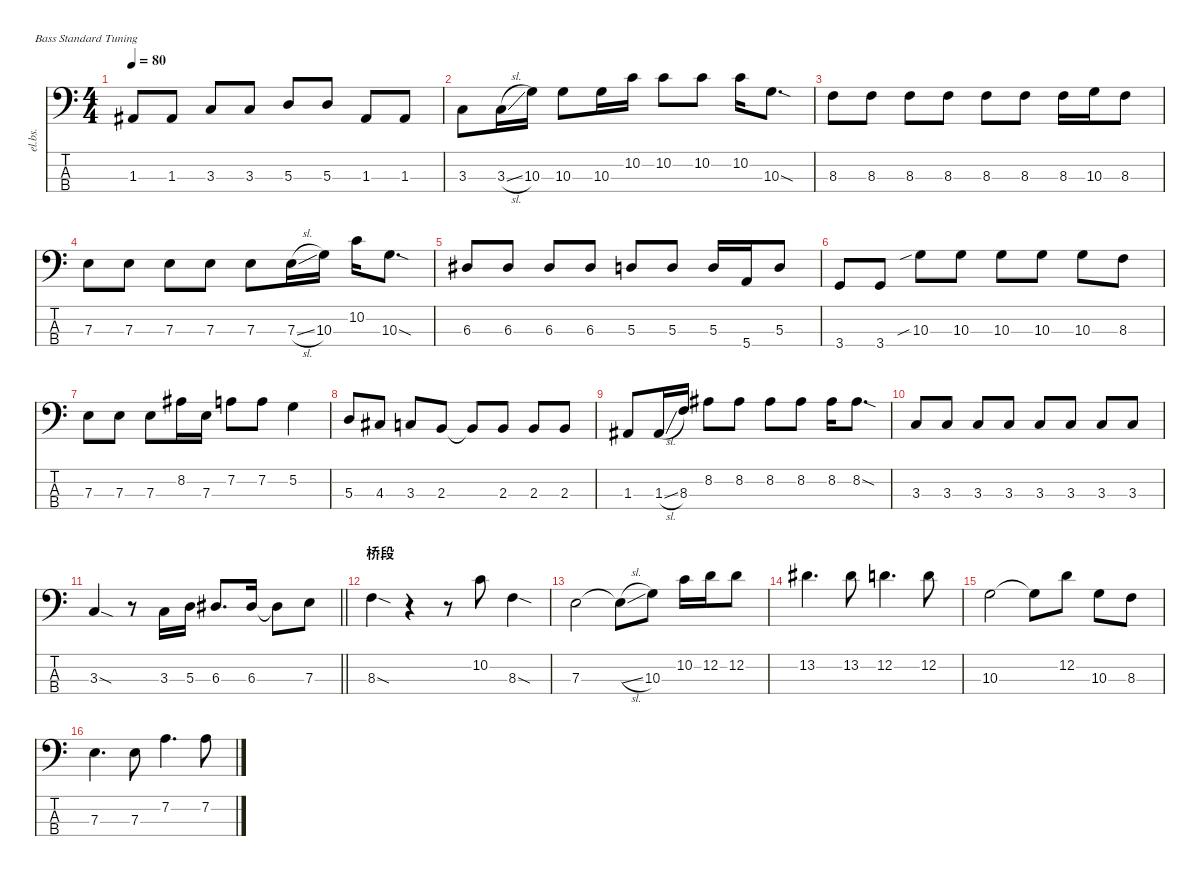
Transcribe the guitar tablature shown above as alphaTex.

\defaultSystemsLayout 4
\hideDynamics
\bracketExtendMode nobrackets
\track ("Electric Bass" "el.bs.") {mute instrument electricbassfinger}
\staff {score tabs}
\tuning (G2 D2 A1 E1)
\ts (4 4)
\tempo 80
\clef f4
\ks c
1.3{acc #}.8{dy mf beam Up} 1.3{acc #}.8{beam Up} 3.3.8{beam Up} 3.3.8{beam Up} 5.3.8{beam Up} 5.3.8{beam Up} 1.3{acc #}.8{beam Up} 1.3{acc #}.8{beam Up} |
3.3.8{beam Down} 3.3{sl}.16{beam Down} 10.3.16{beam Down} 10.3.8{beam Down} 10.3.16{beam Down} 10.2.16{beam Down} 10.2.8{beam Down} 10.2.8{beam Down} 10.2.16{beam Down} 10.3{sod}.8{d beam Down} |
8.3.8{beam Down} 8.3.8{beam Down} 8.3.8{beam Down} 8.3.8{beam Down} 8.3.8{beam Down} 8.3.8{beam Down} 8.3.16{beam Down} 10.3.16{beam Down} 8.3.8{beam Down} |
7.3.8{beam Down} 7.3.8{beam Down} 7.3.8{beam Down} 7.3.8{beam Down} 7.3.8{beam Down} 7.3{sl}.16{beam Down} 10.3.16{beam Down} 10.2.16{beam Down} 10.3{sod}.8{d beam Down} |
6.3{acc #}.8{beam Up} 6.3{acc #}.8{beam Up} 6.3{acc #}.8{beam Up} 6.3{acc #}.8{beam Up} 5.3.8{beam Up} 5.3.8{beam Up} 5.3.16{beam Up} 5.4.16{beam Up} 5.3.8{beam Up} |
3.4.8{beam Up} 3.4.8{beam Up} 10.3{sib}.8{beam Down} 10.3.8{beam Down} 10.3.8{beam Down} 10.3.8{beam Down} 10.3.8{beam Down} 8.3.8{beam Down} |
7.3.8{beam Down} 7.3.8{beam Down} 7.3.8{beam Down} 8.2{acc #}.16{beam Down} 7.3.16{beam Down} 7.2.8{beam Down} 7.2.8{beam Down} 5.2.4{beam Down} |
5.3.8{beam Up} 4.3{acc #}.8{beam Up} 3.3.8{beam Up} 2.3.8{beam Up} 2.3{t}.8{beam Up} 2.3.8{beam Up} 2.3.8{beam Up} 2.3.8{beam Up} |
1.3{acc #}.8{beam Up} 1.3{sl acc #}.16{beam Up} 8.3.16{beam Up} 8.2{acc #}.8{beam Down} 8.2{acc #}.8{beam Down} 8.2{acc #}.8{beam Down} 8.2{acc #}.8{beam Down} 8.2{acc #}.16{beam Down} 8.2{sod acc #}.8{d beam Down} |
3.3.8{beam Up} 3.3.8{beam Up} 3.3.8{beam Up} 3.3.8{beam Up} 3.3.8{beam Up} 3.3.8{beam Up} 3.3.8{beam Up} 3.3.8{beam Up} |
\barLineRight lightlight
3.3{sod}.4{beam Up} r.8{beam Down} 3.3.16{beam Up} 5.3.16{beam Up} 6.3{acc #}.8{d beam Up} 6.3{acc #}.16{beam Up} 6.3{t acc #}.8{beam Down} 7.3.8{beam Down} |
\section ("" "桥段")
8.3{sod}.4{beam Down} r.4{beam Down} r.8{beam Down} 10.2.8{beam Down} 8.3{sod}.4{beam Down} |
7.3.2{beam Down} 7.3{sl t}.8{beam Down} 10.3.8{beam Down} 10.2.16{beam Down} 12.2.16{beam Down} 12.2.8{beam Down} |
13.2{acc #}.4{d beam Down} 13.2{acc #}.8{beam Down} 12.2.4{d beam Down} 12.2.8{beam Down} |
10.3.2{beam Down} 10.3{t}.8{beam Down} 12.2.8{beam Down} 10.3.8{beam Down} 8.3.8{beam Down} |
7.3.4{d beam Down} 7.3.8{beam Down} 7.2.4{d beam Down} 7.2.8{beam Down}
